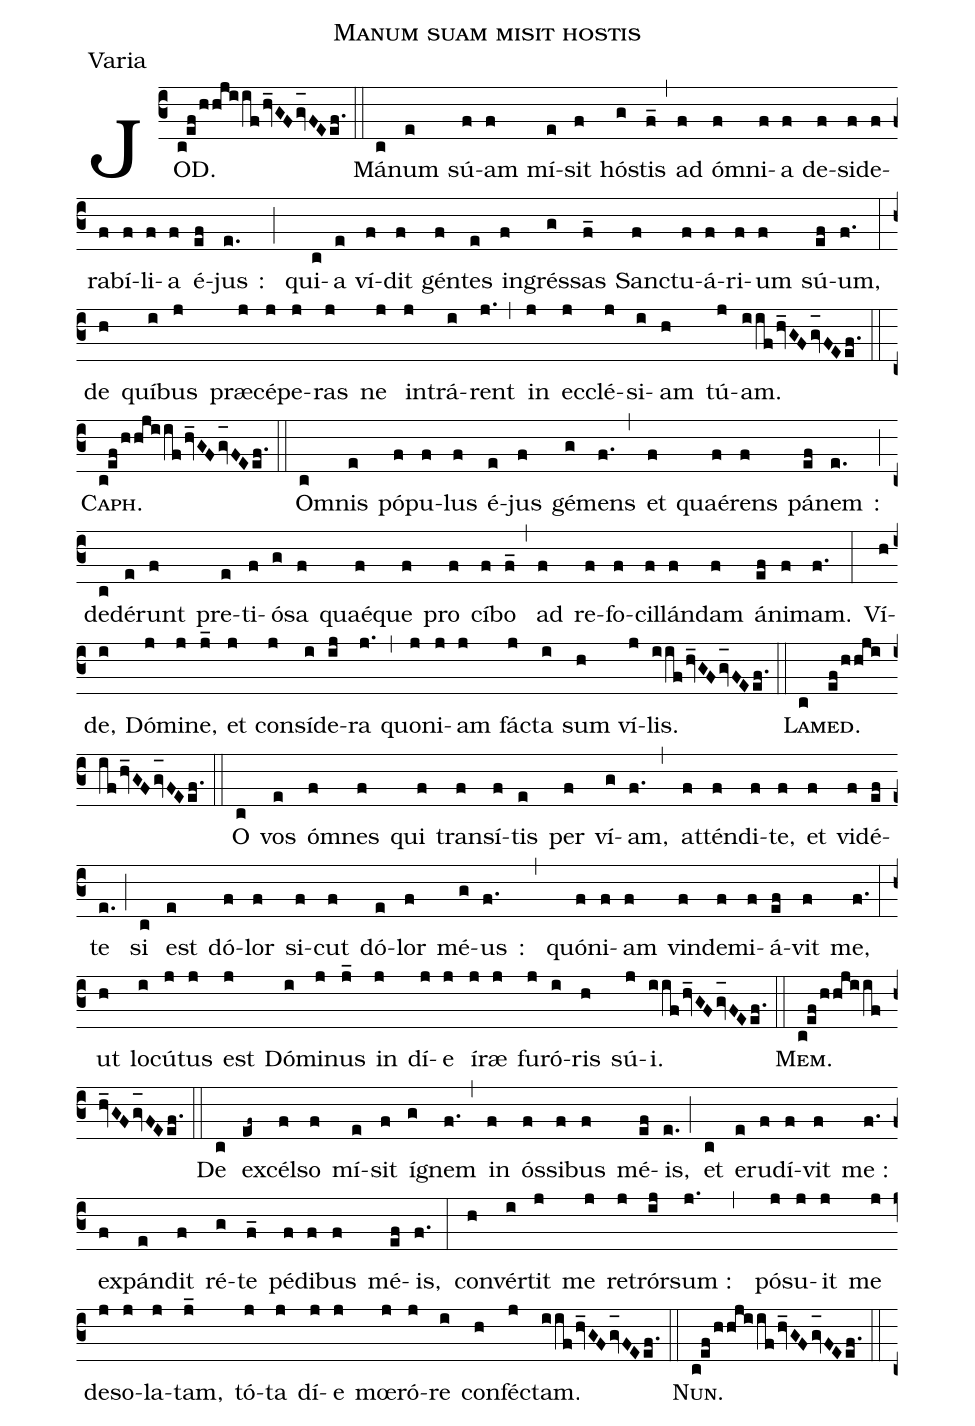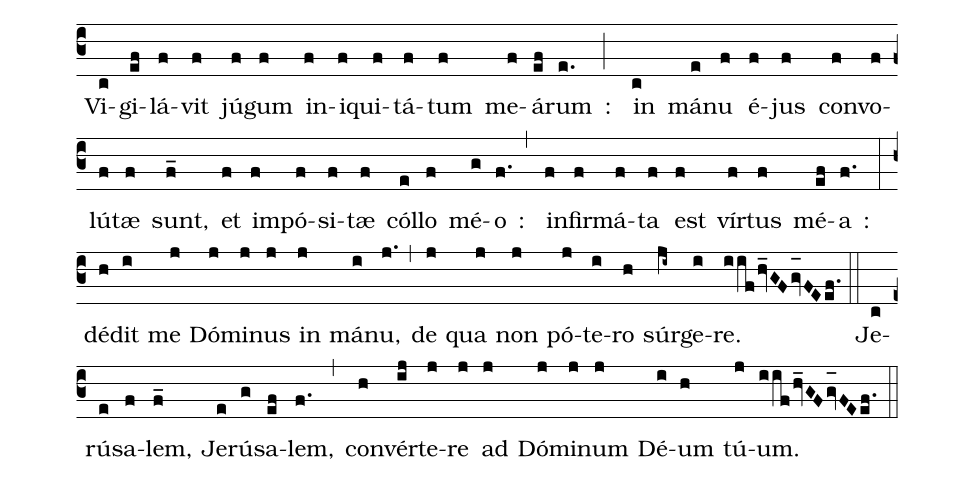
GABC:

name:Manum suam misit hostis;
office-part:Varia;
%%
(c3)JOD.(c!ef/hhjiif[oh:{]hv_GFgv_[oh:}]FEef.) (::) Má(c)num(e) sú(f)am(f) mí(e)sit(f) hó(g)stis(f_) (,) ad(f) óm(f)ni(f)a(f) de(f)si(f)de(f)ra(f)bí(f)li(f)a(f) é(ef)jus(e.) : (;) qui(c)a(e) ví(f)dit(f) gén(f)tes(e) in(f)grés(g)sas(f_) Sanc(f)tu(f)á(f)ri(f)um(f) sú(ef)um,(f.) (:) de(h) quí(i)bus(j) præ(j)cé(j)pe(j)ras(j) ne(j) in(j)trá(i)rent(j.) (,) in(j) ec(j)clé(j)si(i)am(h) tú(j)am.(iif[oh:{]hv_GFgv_[oh:}]FEef.) (::)

C<sc>aph</sc>.(c!ef/hhjiif[oh:{]hv_GFgv_[oh:}]FEef.) (::) Om(c)nis(e) pó(f)pu(f)lus(f) é(e)jus(f) gé(g)mens(f.) (,) et(f) quaé(f)rens(f) pá(ef)nem(e.) : (;) de(c)dé(e)runt(f) pre(e)ti(f)ó(g)sa(f) quaé(f)que(f) pro(f) cí(f)bo(f_) (,) ad(f) re(f)fo(f)cil(f)lán(f)dam(f) á(ef)ni(f)mam.(f.) (:) Ví(h)de,(i) Dó(j)mi(j)ne,(j_) et(j) con(j)sí(i)de(ij)ra(j.) (,) quo(j)ni(j)am(j) fác(j)ta(i) sum(h) ví(j)lis.(iif[oh:{]hv_GFgv_[oh:}]FEef.) (::)

L<sc>a</sc>(c)<sc>med</sc>.(ef/hhjiif[oh:{]hv_GFgv_[oh:}]FEef.) (::) O(c) vos(e) óm(f)nes(f) qui(f) tran(f)sí(f)tis(e) per(f) ví(g)am,(f.) (,) at(f)tén(f)di(f)te,(f) et(f) vi(f)dé(ef)te(e.) (;) si(c) est(e) dó(f)lor(f) si(f)cut(f) dó(e)lor(f) mé(g)us(f.) : (,) quó(f)ni(f)am(f) vin(f)de(f)mi(f)á(ef)vit(f) me,(f.) (:) ut(h) lo(i)cú(j)tus(j) est(j) Dó(i)mi(j)nus(j_) in(j) dí(j)e(j) í(j)ræ(j) fu(j)ró(i)ris(h) sú(j)i.(iif[oh:{]hv_GFgv_[oh:}]FEef.) (::)

M<sc>em.</sc>(c!ef/hhjiif[oh:{]hv_GFgv_[oh:}]FEef.) (::) De(c) ex(ef~)cél(f)so(f) mí(e)sit(f) íg(g)nem(f.) (,) in(f) ós(f)si(f)bus(f) mé(ef)is,(e.) (;) et(c) e(e)ru(f)dí(f)vit(f) me :(f.) ex(f)pán(e)dit(f) ré(g)te(f_) pé(f)di(f)bus(f) mé(ef)is,(f.) (:) con(h)vér(i)tit(j) me(j) re(j)trór(ij)sum : (j.) (,) pó(j)su(j)it(j) me(j) de(j)so(j)la(j)tam,(j_) tó(j)ta(j) dí(j)e(j) mœ(j)ró(j)re(i) con(h)féc(j)tam.(iif[oh:{]hv_GFgv_[oh:}]FEef.) (::)

N<sc>un.</sc>(c!ef/hhjiif[oh:{]hv_GFgv_[oh:}]FEef.) (::) Vi(c)gi(ef)lá(f)vit(f) jú(f)gum(f) in(f)i(f)qui(f)tá(f)tum(f) me(f)á(ef)rum(e.) : (;) in(c) má(e)nu(f) é(f)jus(f) con(f)vo(f)lú(f)tæ(f) sunt,(f_) et(f) im(f)pó(f)si(f)tæ(f) cól(e)lo(f) mé(g)o(f.) : (,) in(f)fir(f)má(f)ta(f) est(f) vír(f)tus(f) mé(ef)a(f.) : (:) dé(h)dit(i) me(j) Dó(j)mi(j)nus(j) in(j) má(i)nu,(j.) (,) de(j) qua(j) non(j) pó(j)te(i)ro(h) súr(ji~)ge(i)re.(iif[oh:{]hv_GFgv_[oh:}]FEef.) (::)

Je(c)rú(e)sa(f)lem,(f_) Je(e)rú(g)sa(ef)lem,(f.) (,) con(h)vér(ij)te(j)re(j) ad(j) Dó(j)mi(j)num(j) Dé(i)um(h) tú(j)um.(iif[oh:{]hv_GFgv_[oh:}]FEef.) (::)
